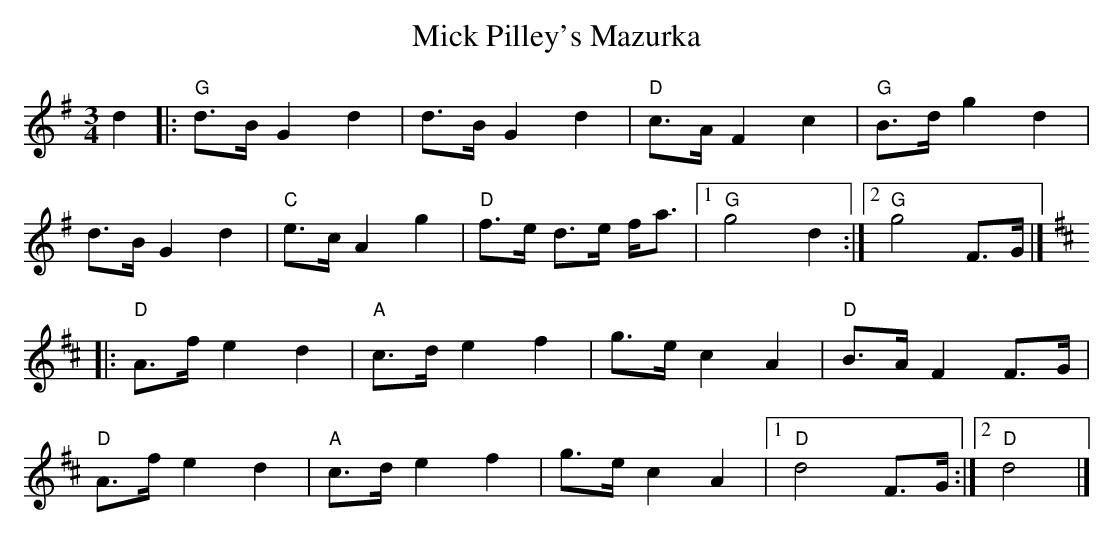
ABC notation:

X:1
T:Mick Pilley's Mazurka
L:1/8
K:G
M:3/4
d2|:"G"d>BG2d2|d>BG2d2|"D"c>AF2c2|"G"B>dg2d2|
d>BG2d2|"C"e>cA2g2|"D"f>e d>e f<a|1 "G"g4d2:|2 "G"g4F>G|]
K:D
|:"D"A>fe2d2|"A"c>de2f2|g>ec2A2|"D"B>AF2F>G|
"D"A>fe2d2|"A"c>de2f2|g>ec2A2|1"D"d4F>G:|2 "D"d4|]
